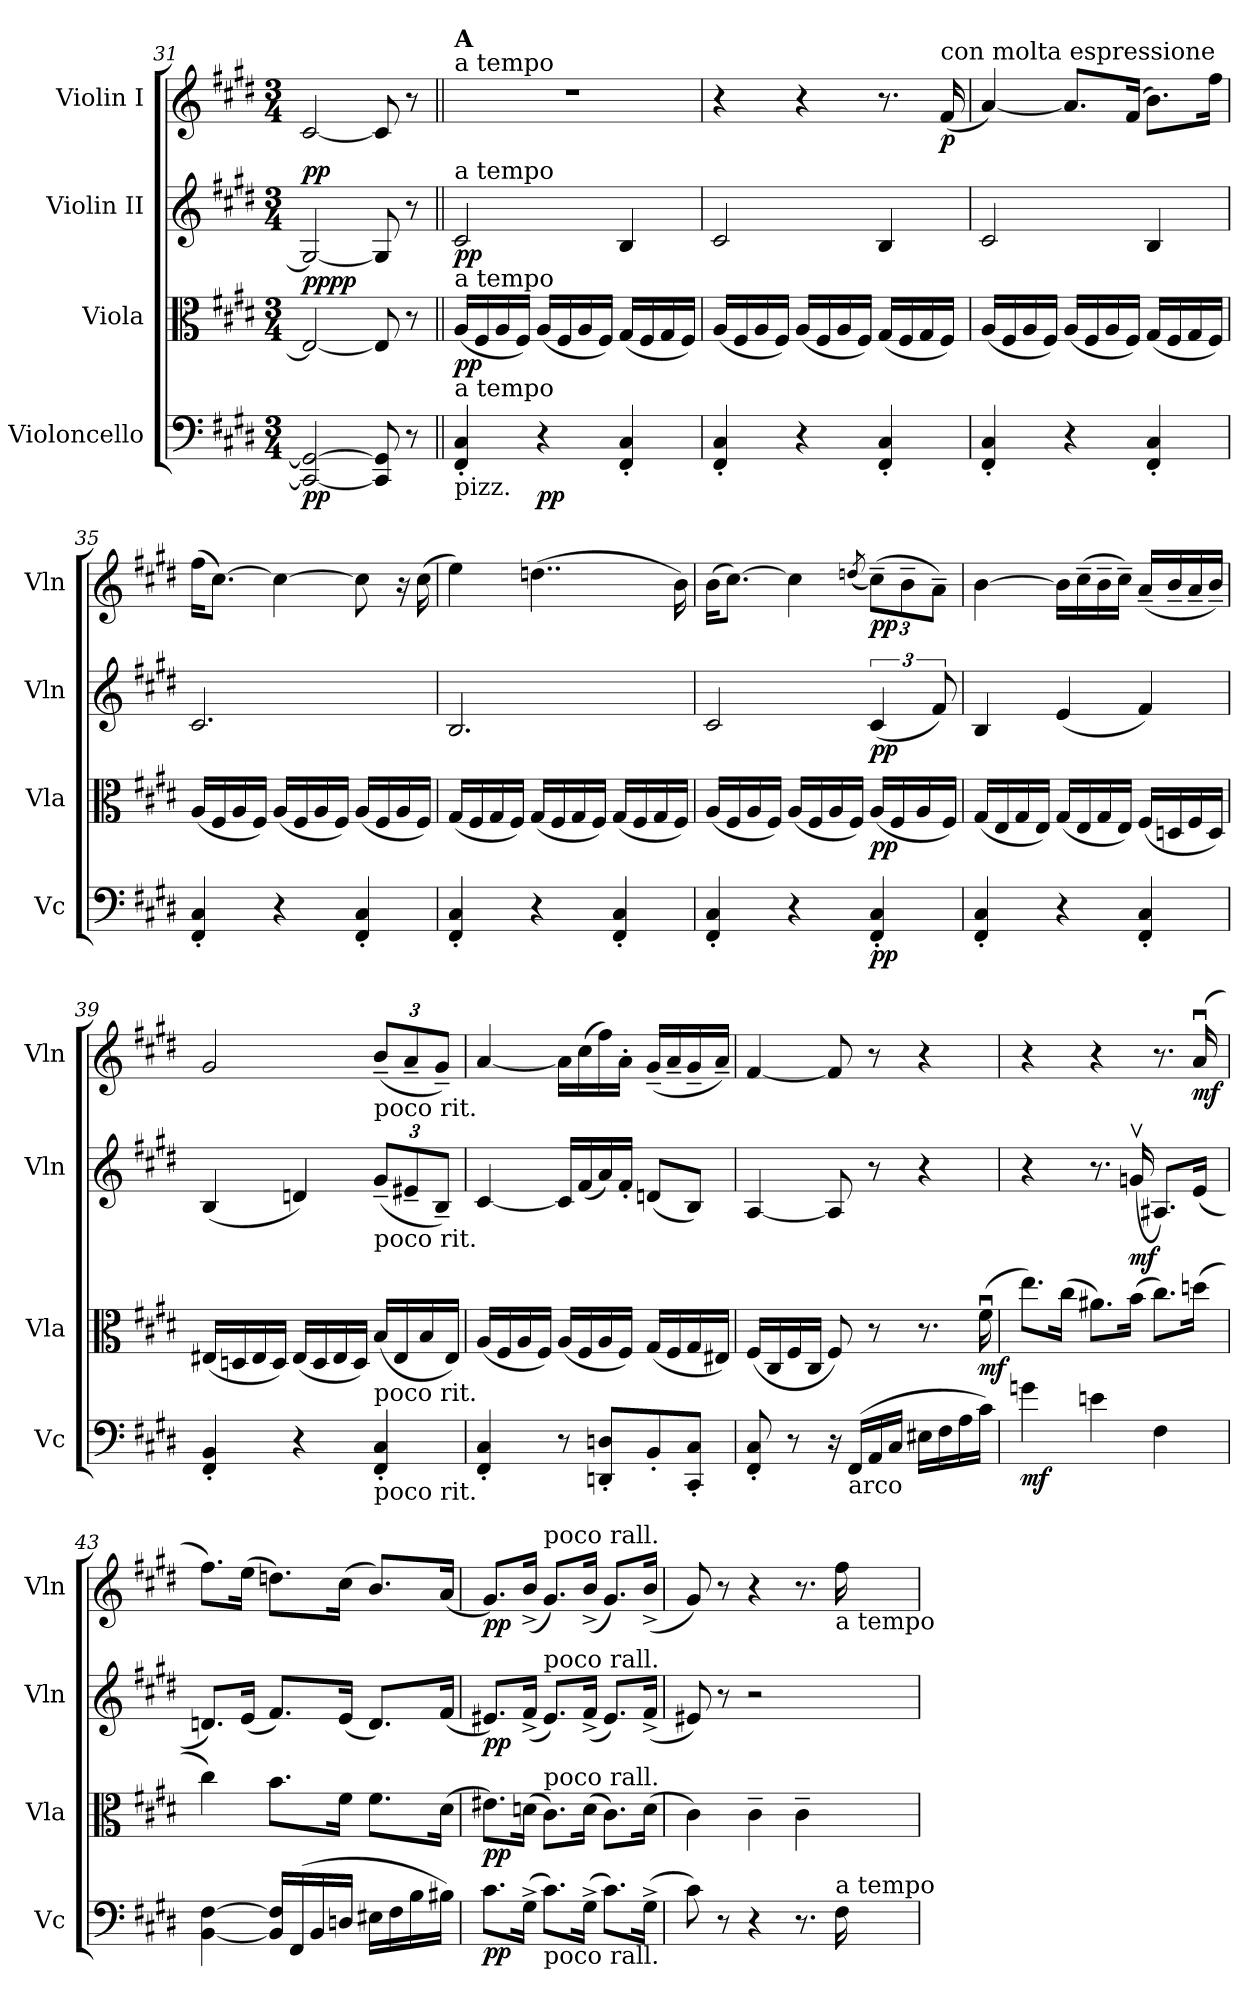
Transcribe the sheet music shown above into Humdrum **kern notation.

**kern	**dynam	**kern	**dynam	**kern	**dynam	**kern	**dynam
*part4	*part4	*part3	*part3	*part2	*part2	*part1	*part1
*staff4	*staff4	*staff3	*staff3	*staff2	*staff2	*staff1	*staff1
*I"Violoncello	*	*I"Viola	*	*I"Violin II	*	*I"Violin I	*
*I'Vc	*	*I'Vla	*	*I'Vln	*	*I'Vln	*
*clefF4	*	*clefC3	*	*clefG2	*	*clefG2	*
*k[f#c#g#d#]	*	*k[f#c#g#d#]	*	*k[f#c#g#d#]	*	*k[f#c#g#d#]	*
*M3/4	*	*M3/4	*	*M3/4	*	*M3/4	*
=31	=31	=31	=31	=31	=31	=31	=31
!	!LO:DY:b	!	!LO:DY:b	!	!	!	!
!	!	!	!LO:DY:n=1:a	!	!LO:DY:a	!	!
2CC#_/ 2GG#_/	pp	2E/_	pp pp	2G#/_	pp	[2c#/	.
8CC#]/ 8GG#]/	.	8E/]	.	8G#/]	.	8c#/]	.
8r	.	8r	.	8r	.	8r	.
=32||	=32||	=32||	=32||	=32||	=32||	=32||	=32||
!	!	!	!	!	!	!LO:TX:a:t=a tempo	!
!	!	!	!	!	!	!LO:TX:a:B:t=A	!
!	!	!	!	!LO:TX:a:t=a tempo	!	!	!
!	!	!LO:TX:a:t=a tempo	!	!	!	!	!
!LO:TX:b:t=pizz.	!	!	!	!	!	!	!
!LO:TX:a:t=a tempo	!	!	!	!	!	!	!
!	!	!	!LO:DY:b	!	!LO:DY:b	!	!
4FF#'/ 4C#'/	.	(16A/LL	pp	2c#/	pp	2.r	.
.	.	16F#/	.	.	.	.	.
.	.	16A/	.	.	.	.	.
.	.	16F#/JJ)	.	.	.	.	.
!	!LO:DY:b	!	!	!	!	!	!
4r	pp	(16A/LL	.	.	.	.	.
.	.	16F#/	.	.	.	.	.
.	.	16A/	.	.	.	.	.
.	.	16F#/JJ)	.	.	.	.	.
4FF#'/ 4C#'/	.	(16G#/LL	.	4B/	.	.	.
.	.	16F#/	.	.	.	.	.
.	.	16G#/	.	.	.	.	.
.	.	16F#/JJ)	.	.	.	.	.
!!LO:LB:g=z
=33	=33	=33	=33	=33	=33	=33	=33
4FF#'/ 4C#'/	.	(16A/LL	.	2c#/	.	4r	.
.	.	16F#/	.	.	.	.	.
.	.	16A/	.	.	.	.	.
.	.	16F#/JJ)	.	.	.	.	.
4r	.	(16A/LL	.	.	.	4r	.
.	.	16F#/	.	.	.	.	.
.	.	16A/	.	.	.	.	.
.	.	16F#/JJ)	.	.	.	.	.
4FF#'/ 4C#'/	.	(16G#/LL	.	4B/	.	8.r	.
.	.	16F#/	.	.	.	.	.
.	.	16G#/	.	.	.	.	.
!	!	!	!	!	!	!LO:TX:a:t=con molta espressione	!
!	!	!	!	!	!	!	!LO:DY:b
.	.	16F#/JJ)	.	.	.	(16f#/	p
=34	=34	=34	=34	=34	=34	=34	=34
4FF#'/ 4C#'/	.	(16A/LL	.	2c#/	.	[4a/)	.
.	.	16F#/	.	.	.	.	.
.	.	16A/	.	.	.	.	.
.	.	16F#/JJ)	.	.	.	.	.
4r	.	(16A/LL	.	.	.	8.a/L]	.
.	.	16F#/	.	.	.	.	.
.	.	16A/	.	.	.	.	.
.	.	16F#/JJ)	.	.	.	(16f#/Jk	.
4FF#'/ 4C#'/	.	(16G#/LL	.	4B/	.	8.b\L)	.
.	.	16F#/	.	.	.	.	.
.	.	16G#/	.	.	.	.	.
.	.	16F#/JJ)	.	.	.	16ff#\Jk	.
=35	=35	=35	=35	=35	=35	=35	=35
4FF#'/ 4C#'/	.	(16A/LL	.	2.c#/	.	(16ff#\KL	.
.	.	16F#/	.	.	.	[8.cc#\J)	.
.	.	16A/	.	.	.	.	.
.	.	16F#/JJ)	.	.	.	.	.
4r	.	(16A/LL	.	.	.	4cc#\_	.
.	.	16F#/	.	.	.	.	.
.	.	16A/	.	.	.	.	.
.	.	16F#/JJ)	.	.	.	.	.
4FF#'/ 4C#'/	.	(16A/LL	.	.	.	8cc#\]	.
.	.	16F#/	.	.	.	.	.
.	.	16A/	.	.	.	16r	.
.	.	16F#/JJ)	.	.	.	(16cc#\	.
!!LO:LB:g=z
=36	=36	=36	=36	=36	=36	=36	=36
4FF#'/ 4C#'/	.	(16G#/LL	.	2.B/	.	4ee\)	.
.	.	16F#/	.	.	.	.	.
.	.	16G#/	.	.	.	.	.
.	.	16F#/JJ)	.	.	.	.	.
4r	.	(16G#/LL	.	.	.	(4..ddn\	.
.	.	16F#/	.	.	.	.	.
.	.	16G#/	.	.	.	.	.
.	.	16F#/JJ)	.	.	.	.	.
4FF#'/ 4C#'/	.	(16G#/LL	.	.	.	.	.
.	.	16F#/	.	.	.	.	.
.	.	16G#/	.	.	.	.	.
.	.	16F#/JJ)	.	.	.	16b\)	.
=37	=37	=37	=37	=37	=37	=37	=37
4FF#'/ 4C#'/	.	(16A/LL	.	2c#/	.	(16b\KL	.
.	.	16F#/	.	.	.	[8.cc#\J)	.
.	.	16A/	.	.	.	.	.
.	.	16F#/JJ)	.	.	.	.	.
4r	.	(16A/LL	.	.	.	4cc#\]	.
.	.	16F#/	.	.	.	.	.
.	.	16A/	.	.	.	.	.
.	.	16F#/JJ)	.	.	.	.	.
.	.	.	.	.	.	(8qddn/	.
*	*	*	*	*	*	*Xbrackettup	*
!	!LO:DY:b	!	!LO:DY:b	!	!LO:DY:b	!	!LO:DY:b
4FF#'/ 4C#'/	pp	(16A/LL	pp	(6c#/	pp	(12cc#~\L)	pp
.	.	16F#/	.	.	.	.	.
.	.	.	.	.	.	12b~\	.
.	.	16A/	.	.	.	.	.
.	.	.	.	12f#/)	.	12a~\J)	.
.	.	16F#/JJ)	.	.	.	.	.
=38	=38	=38	=38	=38	=38	=38	=38
4FF#'/ 4C#'/	.	(16G#/LL	.	4B/	.	[4b\	.
.	.	16E/	.	.	.	.	.
.	.	16G#/	.	.	.	.	.
.	.	16E/JJ)	.	.	.	.	.
4r	.	(16G#/LL	.	(4e/	.	16b\LL]	.
.	.	16E/	.	.	.	(16cc#~\	.
.	.	16G#/	.	.	.	16b~\	.
.	.	16E/JJ)	.	.	.	16cc#~\JJ)	.
4FF#'/ 4C#'/	.	(16F#/LL	.	4f#/)	.	(16a~/LL	.
.	.	16Dn/	.	.	.	16b~/	.
.	.	16F#/	.	.	.	16a~/	.
.	.	16D/JJ)	.	.	.	16b~/JJ)	.
!!LO:PB:g=z
=39	=39	=39	=39	=39	=39	=39	=39
4FF#'/ 4BB'/	.	(16E#X/LL	.	(4B/	.	2g#/	.
.	.	16Dn/	.	.	.	.	.
.	.	16E#/	.	.	.	.	.
.	.	16D/JJ)	.	.	.	.	.
4r	.	(16E#/LL	.	4dn/)	.	.	.
.	.	16D/	.	.	.	.	.
.	.	16E#/	.	.	.	.	.
.	.	16D/JJ)	.	.	.	.	.
*	*	*	*	*Xbrackettup	*	*	*
!	!	!	!	!	!	!LO:TX:b:t=poco rit.	!
!	!	!	!	!LO:TX:b:t=poco rit.	!	!	!
!	!	!LO:TX:b:t=poco rit.	!	!	!	!	!
!LO:TX:b:t=poco rit.	!	!	!	!	!	!	!
4FF#'/ 4C#'/	.	(16B/LL	.	(12g#~/L	.	(12b~/L	.
.	.	16E#/	.	.	.	.	.
.	.	.	.	12e#X~/	.	12a~/	.
.	.	16B/	.	.	.	.	.
.	.	.	.	12B~/J)	.	12g#~/J)	.
.	.	16E#/JJ)	.	.	.	.	.
=40	=40	=40	=40	=40	=40	=40	=40
4FF#'/ 4C#'/	.	(16A/LL	.	[4c#/	.	[4a/	.
.	.	16F#/	.	.	.	.	.
.	.	16A/	.	.	.	.	.
.	.	16F#/JJ)	.	.	.	.	.
8r	.	(16A/LL	.	16c#/LL]	.	16a\LL]	.
.	.	16F#/	.	(16f#/	.	(16cc#\	.
8DDn'/ 8Dn'/L	.	16A/	.	16a/)	.	16ff#\)	.
.	.	16F#/JJ)	.	16f#'/JJ	.	16a'\JJ	.
8BB'/	.	(16G#/LL	.	(8dn/L	.	(16g#~/LL	.
.	.	16F#/	.	.	.	16a~/	.
8CC#'/ 8C#'/J	.	16G#/	.	8B/J)	.	16g#~/	.
.	.	16E#X/JJ)	.	.	.	16a~/JJ)	.
=41	=41	=41	=41	=41	=41	=41	=41
8FF#'/ 8C#'/	.	(16F#/LL	.	[4A/	.	[4f#/	.
.	.	16C#/	.	.	.	.	.
8r	.	16F#/	.	.	.	.	.
.	.	16C#/JJ	.	.	.	.	.
16r	.	8F#/)	.	8A/]	.	8f#/]	.
!LO:TX:b:t=arco	!	!	!	!	!	!	!
(16FF#/LL	.	.	.	.	.	.	.
16AA/	.	8r	.	8r	.	8r	.
16C#/JJ	.	.	.	.	.	.	.
16E#X\LL	.	8.r	.	4r	.	4r	.
16F#\	.	.	.	.	.	.	.
16A\	.	.	.	.	.	.	.
!	!	!	!LO:DY:b	!	!	!	!
16c#\JJ)	.	(16f#u\	mf	.	.	.	.
!!LO:LB:g=z
=42	=42	=42	=42	=42	=42	=42	=42
!	!LO:DY:b	!	!	!	!	!	!
4gn\	mf	8.ee\L)	.	4r	.	4r	.
.	.	(16cc#\Jk	.	.	.	.	.
4eni\	.	8.a#X\L)	.	8.r	.	4r	.
!	!	!	!	!	!LO:DY:b	!	!
.	.	(16b\Jk	.	(16gnv/	mf	.	.
4F#\	.	8.cc#\L)	.	8.A#X/L)	.	8.r	.
!	!	!	!	!	!	!	!LO:DY:b
.	.	(16ddn\Jk	.	(16e/Jk	.	(>16au/	mf
=43	=43	=43	=43	=43	=43	=43	=43
[4BB\ [4F#\	.	4cc#\)	.	8.dn/L)	.	8.ff#\L)	.
.	.	.	.	(16e/Jk	.	(16ee\Jk	.
16BB]/ 16F#]/LL	.	8.b\L	.	8.f#/L)	.	8.ddn\L)	.
(16FF#/	.	.	.	.	.	.	.
16BB/	.	.	.	.	.	.	.
16Dn/JJ	.	16f#\Jk	.	(16e/Jk	.	(16cc#\Jk	.
16E#X\LL	.	8.f#\L	.	8.d/L)	.	8.b/L)	.
16F#\	.	.	.	.	.	.	.
16B\	.	.	.	.	.	.	.
16B#X\JJ)	.	(16d#i\Jk	.	(16f#/Jk	.	(16a/Jk	.
=44	=44	=44	=44	=44	=44	=44	=44
!	!LO:DY:b	!	!LO:DY:b	!	!LO:DY:b	!	!LO:DY:b
8.c#\L	pp	8.e#X\L)	pp	8.e#X/L)	pp	8.g#/L)	pp
(16G#^\Jk	.	(16dn\Jk	.	(16f#^/Jk	.	(16b^/Jk	.
!	!	!	!	!	!	!LO:TX:a:t=poco rall.	!
!	!	!	!	!LO:TX:a:t=poco rall.	!	!	!
!	!	!LO:TX:a:t=poco rall.	!	!	!	!	!
!LO:TX:b:t=poco rall.	!	!	!	!	!	!	!
8.c#\L)	.	8.c#\L)	.	8.e#/L)	.	8.g#/L)	.
(16G#^\Jk	.	(16d\Jk	.	(16f#^/Jk	.	(16b^/Jk	.
8.c#\L)	.	8.c#\L)	.	8.e#/L)	.	8.g#/L)	.
(16G#^\Jk	.	(16d\Jk	.	(16f#^/Jk	.	(16b^/Jk	.
=45	=45	=45	=45	=45	=45	=45	=45
8c#\)	.	4c#\)	.	8e#X/)	.	8g#/)	.
8r	.	.	.	8r	.	8r	.
4r	.	4c#~\	.	2r	.	4r	.
8.r	.	4c#~\	.	.	.	8.r	.
!	!	!	!	!	!	!LO:TX:b:t=a tempo	!
!LO:TX:a:t=a tempo	!	!	!	!	!	!	!
16F#\	.	.	.	.	.	16ff#\	.
=	=	=	=	=	=	=	=
*-	*-	*-	*-	*-	*-	*-	*-
